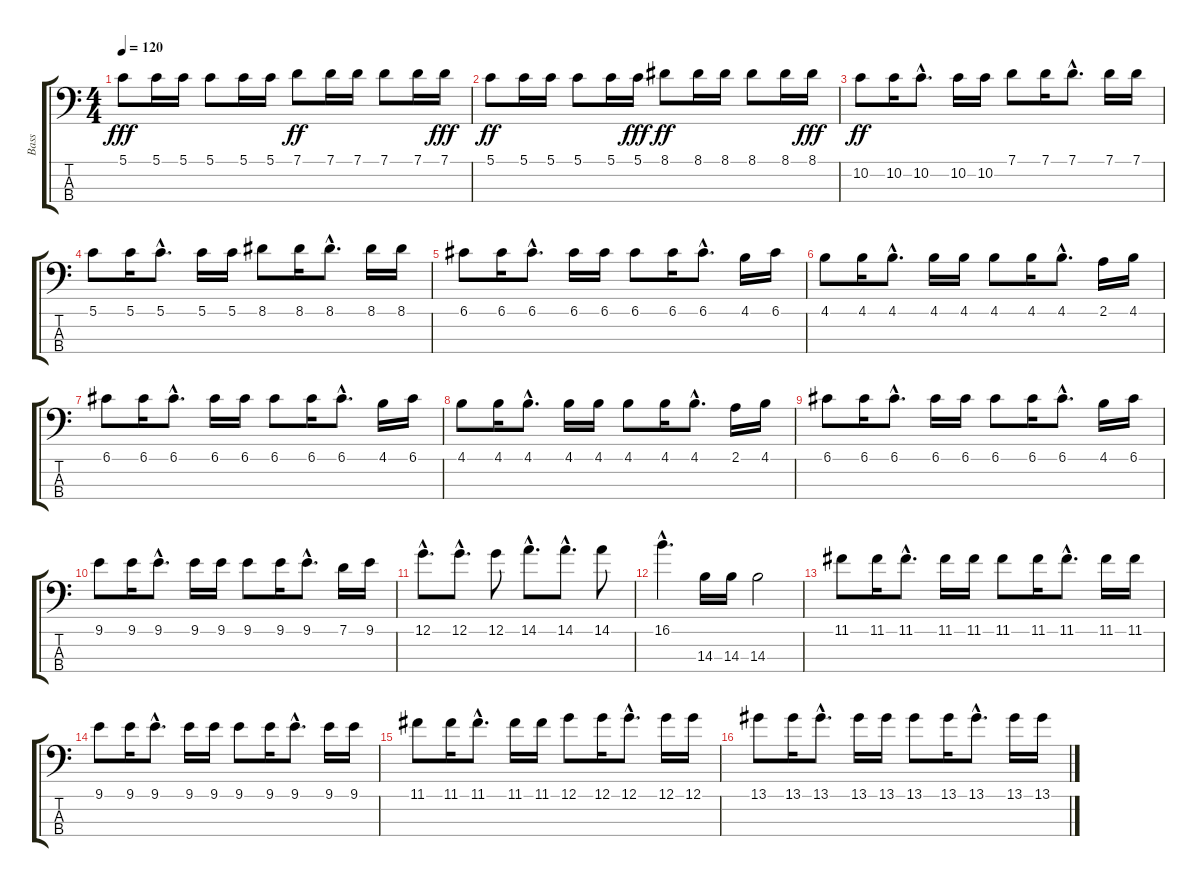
\track ("Bass" "Bass") {instrument electricbassfinger}
\staff {score tabs}
\tuning (G2 D2 A1 E1) {hide}
\ts (4 4)
\tempo 120
\clef f4
\ks c
5.1.8{dy fff} 5.1.16 5.1.16 5.1.8 5.1.16 5.1.16 7.1.8{dy ff} 7.1.16 7.1.16 7.1.8 7.1.16 7.1.16{dy fff} |
5.1.8{dy ff} 5.1.16 5.1.16 5.1.8 5.1.16 5.1.16{dy fff} 8.1.8{dy ff} 8.1.16 8.1.16 8.1.8 8.1.16 8.1.16{dy fff} |
10.2.8{dy ff} 10.2.16 10.2{hac}.8{d} 10.2.16 10.2.16 7.1.8 7.1.16 7.1{hac}.8{d} 7.1.16 7.1.16 |
5.1.8 5.1.16 5.1{hac}.8{d} 5.1.16 5.1.16 8.1.8 8.1.16 8.1{hac}.8{d} 8.1.16 8.1.16 |
6.1.8 6.1.16 6.1{hac}.8{d} 6.1.16 6.1.16 6.1.8 6.1.16 6.1{hac}.8{d} 4.1.16 6.1.16 |
4.1.8 4.1.16 4.1{hac}.8{d} 4.1.16 4.1.16 4.1.8 4.1.16 4.1{hac}.8{d} 2.1.16 4.1.16 |
6.1.8 6.1.16 6.1{hac}.8{d} 6.1.16 6.1.16 6.1.8 6.1.16 6.1{hac}.8{d} 4.1.16 6.1.16 |
4.1.8 4.1.16 4.1{hac}.8{d} 4.1.16 4.1.16 4.1.8 4.1.16 4.1{hac}.8{d} 2.1.16 4.1.16 |
6.1.8 6.1.16 6.1{hac}.8{d} 6.1.16 6.1.16 6.1.8 6.1.16 6.1{hac}.8{d} 4.1.16 6.1.16 |
9.1.8 9.1.16 9.1{hac}.8{d} 9.1.16 9.1.16 9.1.8 9.1.16 9.1{hac}.8{d} 7.1.16 9.1.16 |
12.1{hac}.8{d} 12.1{hac}.8{d} 12.1.8 14.1{hac}.8{d} 14.1{hac}.8{d} 14.1.8 |
16.1{hac}.4{d} 14.3.16 14.3.16 14.3.2 |
11.1.8 11.1.16 11.1{hac}.8{d} 11.1.16 11.1.16 11.1.8 11.1.16 11.1{hac}.8{d} 11.1.16 11.1.16 |
9.1.8 9.1.16 9.1{hac}.8{d} 9.1.16 9.1.16 9.1.8 9.1.16 9.1{hac}.8{d} 9.1.16 9.1.16 |
11.1.8 11.1.16 11.1{hac}.8{d} 11.1.16 11.1.16 12.1.8 12.1.16 12.1{hac}.8{d} 12.1.16 12.1.16 |
13.1.8 13.1.16 13.1{hac}.8{d} 13.1.16 13.1.16 13.1.8 13.1.16 13.1{hac}.8{d} 13.1.16 13.1.16
